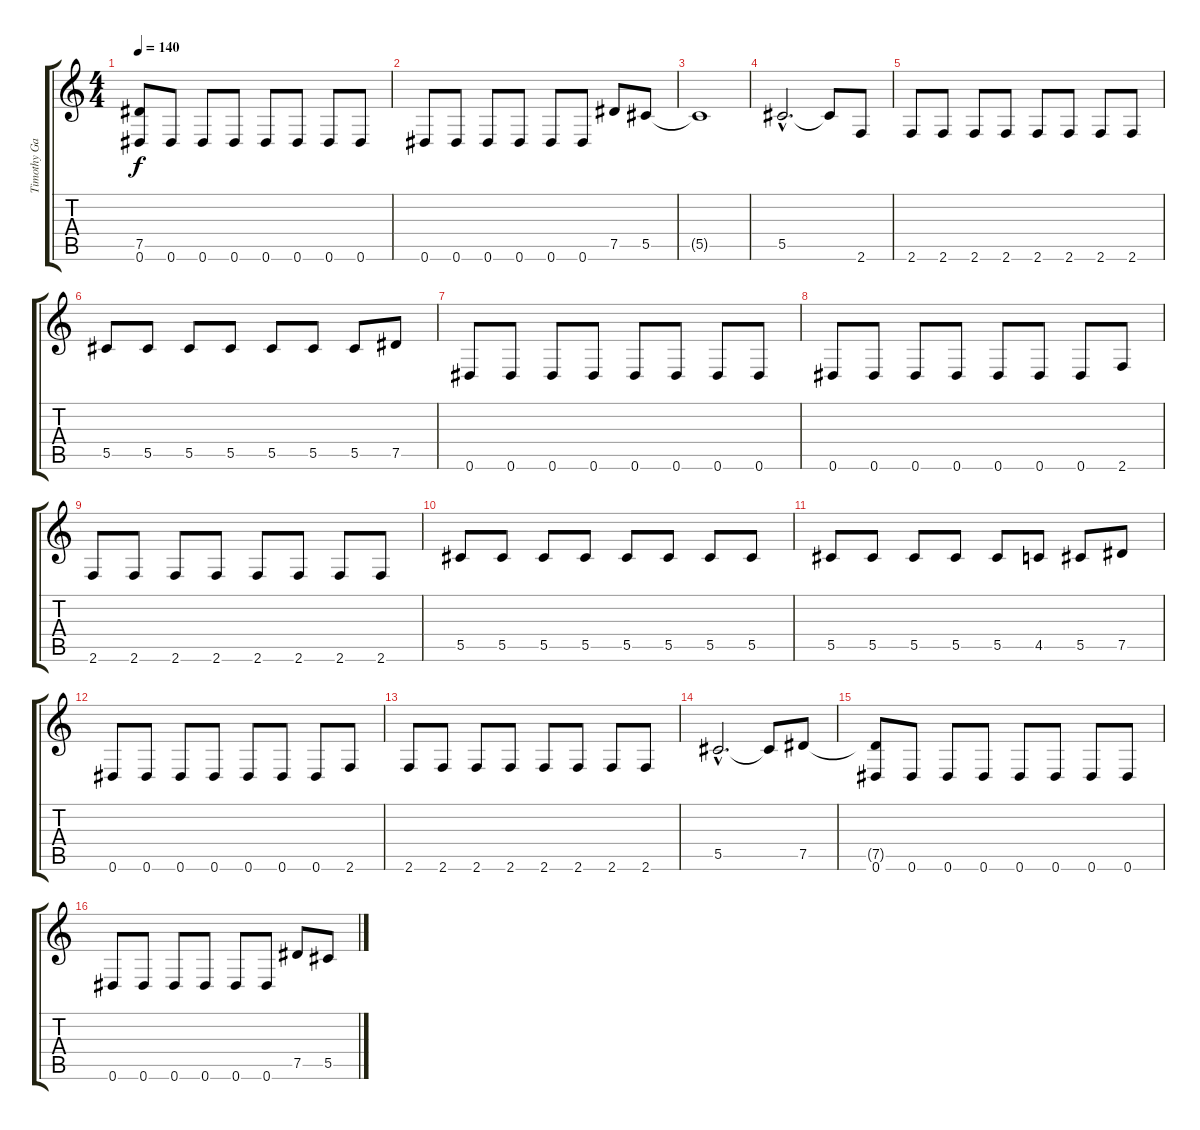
\track ("Timothy Gaines" "Timothy Ga") {instrument electricbassfinger}
\staff {score tabs}
\tuning (Eb4 Bb3 Gb3 Db3 Ab2 Eb2) {hide}
\ts (4 4)
\tempo 140
\clef g2
\ks c
(7.5{t} 0.6).8{dy f} 0.6.8 0.6.8 0.6.8 0.6.8 0.6.8 0.6.8 0.6.8 |
0.6.8 0.6.8 0.6.8 0.6.8 0.6.8 0.6.8 7.5.8 5.5.8 |
5.5{t}.1 |
5.5{hac}.2{d} 5.5{t}.8 2.6.8 |
2.6.8 2.6.8 2.6.8 2.6.8 2.6.8 2.6.8 2.6.8 2.6.8 |
5.5.8 5.5.8 5.5.8 5.5.8 5.5.8 5.5.8 5.5.8 7.5.8 |
0.6.8 0.6.8 0.6.8 0.6.8 0.6.8 0.6.8 0.6.8 0.6.8 |
0.6.8 0.6.8 0.6.8 0.6.8 0.6.8 0.6.8 0.6.8 2.6.8 |
2.6.8 2.6.8 2.6.8 2.6.8 2.6.8 2.6.8 2.6.8 2.6.8 |
5.5.8 5.5.8 5.5.8 5.5.8 5.5.8 5.5.8 5.5.8 5.5.8 |
5.5.8 5.5.8 5.5.8 5.5.8 5.5.8 4.5.8 5.5.8 7.5.8 |
0.6.8 0.6.8 0.6.8 0.6.8 0.6.8 0.6.8 0.6.8 2.6.8 |
2.6.8 2.6.8 2.6.8 2.6.8 2.6.8 2.6.8 2.6.8 2.6.8 |
5.5{hac}.2{d} 5.5{t}.8 7.5.8 |
(7.5{t} 0.6).8 0.6.8 0.6.8 0.6.8 0.6.8 0.6.8 0.6.8 0.6.8 |
0.6.8 0.6.8 0.6.8 0.6.8 0.6.8 0.6.8 7.5.8 5.5.8
